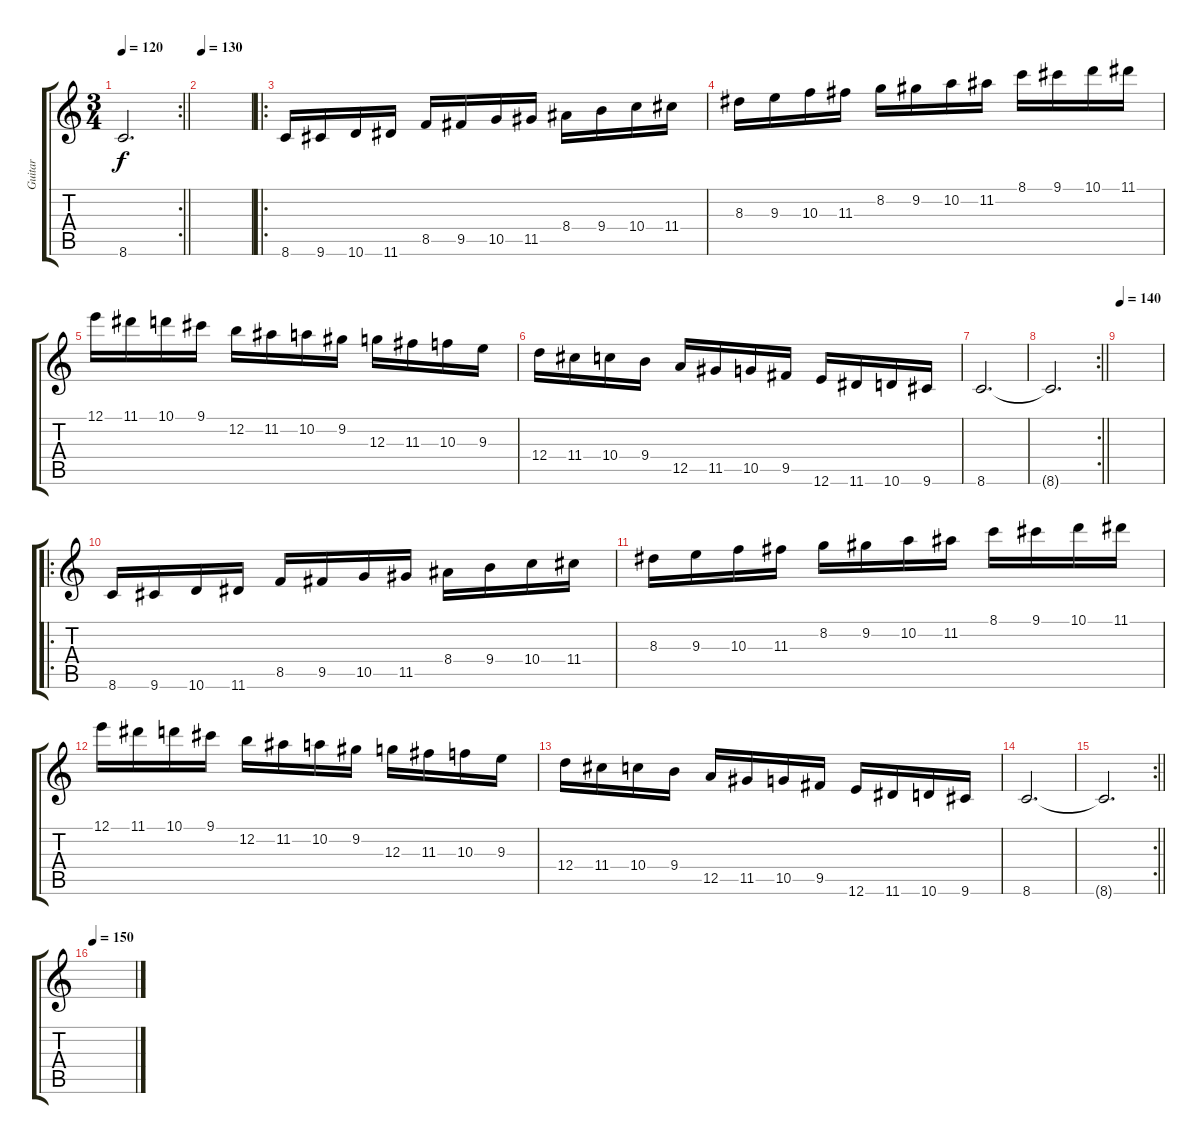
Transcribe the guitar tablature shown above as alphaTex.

\track ("Guitar" "Guitar") {instrument acousticguitarsteel}
\staff {score tabs}
\tuning (E4 B3 G3 D3 A2 E2) {hide}
\rc 2
\ts (3 4)
\tempo 120
\clef g2
\barLineRight lightlight
\ks c
8.6{t}.2{d dy f} |
\tempo 130
|
\ro
8.6.16 9.6.16 10.6.16 11.6.16 8.5.16 9.5.16 10.5.16 11.5.16 8.4.16 9.4.16 10.4.16 11.4.16 |
8.3.16 9.3.16 10.3.16 11.3.16 8.2.16 9.2.16 10.2.16 11.2.16 8.1.16 9.1.16 10.1.16 11.1.16 |
12.1.16 11.1.16 10.1.16 9.1.16 12.2.16 11.2.16 10.2.16 9.2.16 12.3.16 11.3.16 10.3.16 9.3.16 |
12.4.16 11.4.16 10.4.16 9.4.16 12.5.16 11.5.16 10.5.16 9.5.16 12.6.16 11.6.16 10.6.16 9.6.16 |
8.6.2{d} |
\rc 2
\barLineRight lightlight
8.6{t}.2{d} |
\tempo 140
|
\ro
8.6.16 9.6.16 10.6.16 11.6.16 8.5.16 9.5.16 10.5.16 11.5.16 8.4.16 9.4.16 10.4.16 11.4.16 |
8.3.16 9.3.16 10.3.16 11.3.16 8.2.16 9.2.16 10.2.16 11.2.16 8.1.16 9.1.16 10.1.16 11.1.16 |
12.1.16 11.1.16 10.1.16 9.1.16 12.2.16 11.2.16 10.2.16 9.2.16 12.3.16 11.3.16 10.3.16 9.3.16 |
12.4.16 11.4.16 10.4.16 9.4.16 12.5.16 11.5.16 10.5.16 9.5.16 12.6.16 11.6.16 10.6.16 9.6.16 |
8.6.2{d} |
\rc 2
\barLineRight lightlight
8.6{t}.2{d} |
\tempo 150
